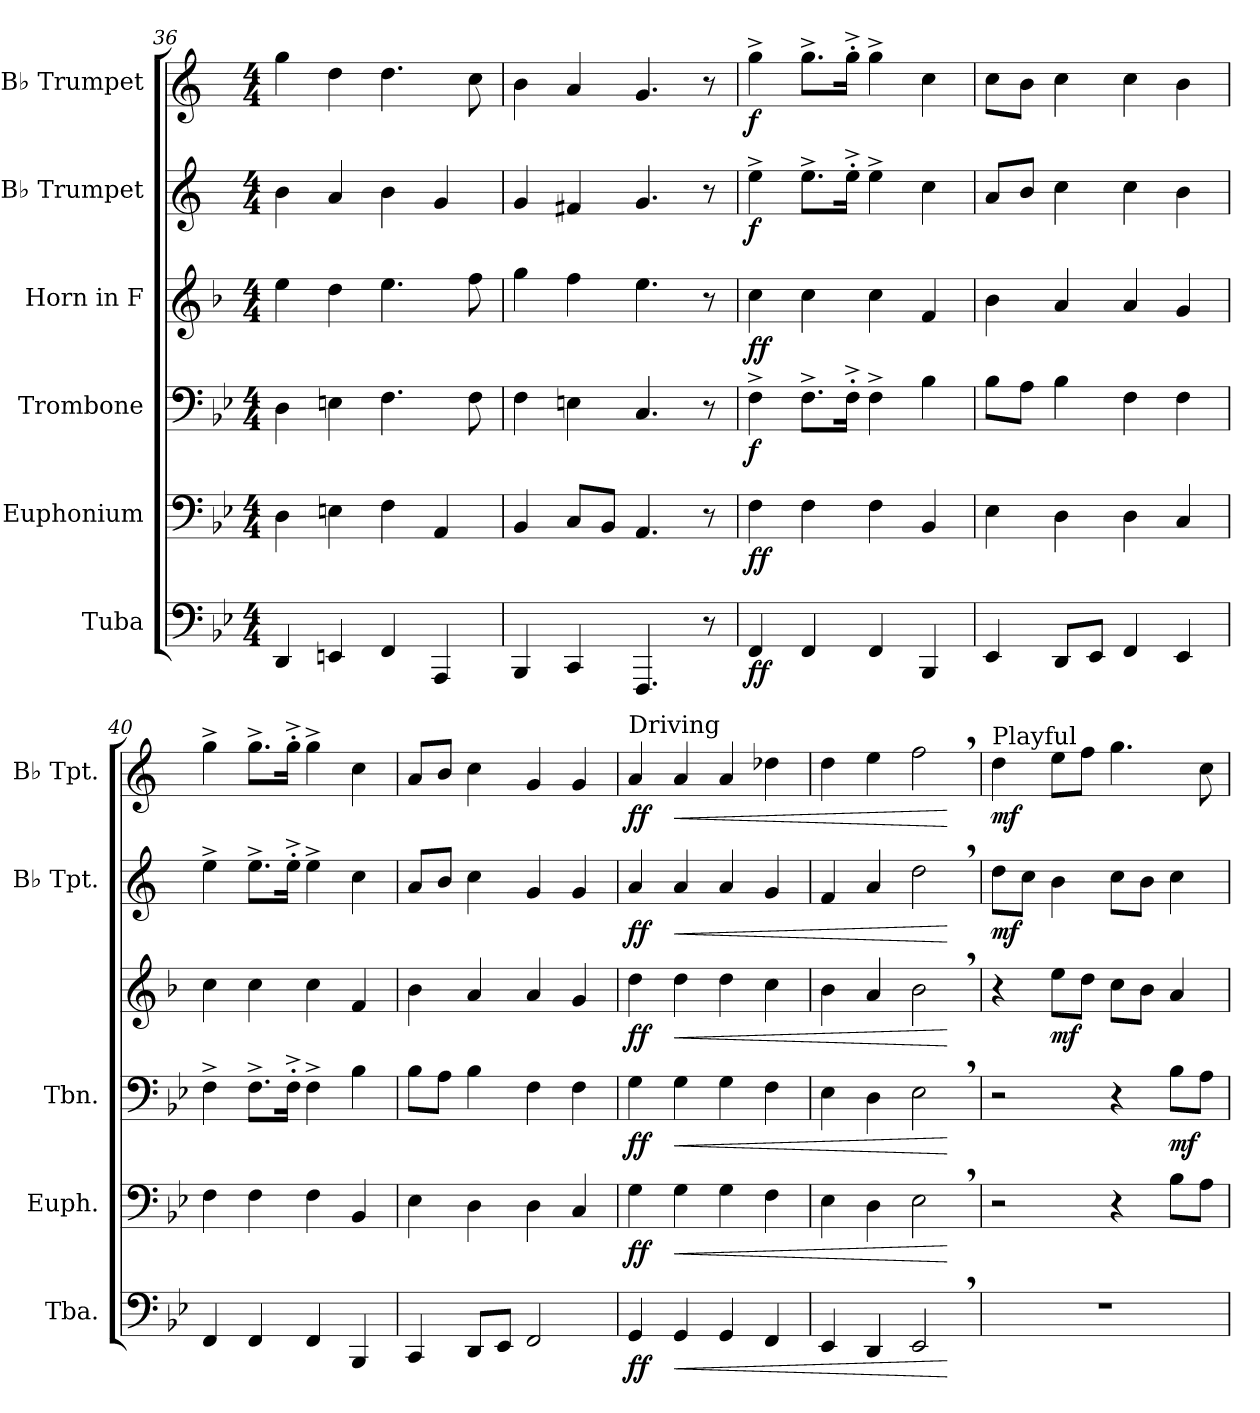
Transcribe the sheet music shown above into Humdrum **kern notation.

**kern	**dynam	**kern	**dynam	**kern	**dynam	**kern	**dynam	**kern	**dynam	**kern	**dynam
*part6	*part6	*part5	*part5	*part4	*part4	*part3	*part3	*part2	*part2	*part1	*part1
*staff6	*staff6	*staff5	*staff5	*staff4	*staff4	*staff3	*staff3	*staff2	*staff2	*staff1	*staff1
*I"Tuba	*	*I"Euphonium	*	*I"Trombone	*	*I"Horn in F	*	*I"B♭ Trumpet	*	*I"B♭ Trumpet	*
*I'Tba.	*	*I'Euph.	*	*I'Tbn.	*	*	*	*I'B♭ Tpt.	*	*I'B♭ Tpt.	*
*clefF4	*	*clefF4	*	*clefF4	*	*clefG2	*	*clefG2	*	*clefG2	*
*	*	*	*	*	*	*ITrd4c7	*	*ITrd1c2	*	*ITrd1c2	*
*k[b-e-]	*	*k[b-e-]	*	*k[b-e-]	*	*k[b-e-]	*	*k[b-e-]	*	*k[b-e-]	*
*M4/4	*	*M4/4	*	*M4/4	*	*M4/4	*	*M4/4	*	*M4/4	*
=36	=36	=36	=36	=36	=36	=36	=36	=36	=36	=36	=36
4DD/	.	4D\	.	4D\	.	4a\	.	4a\	.	4ff\	.
4EEn/	.	4En\	.	4En\	.	4g\	.	4g/	.	4cc\	.
4FF/	.	4F\	.	4.F\	.	4.a\	.	4a\	.	4.cc\	.
4AAA/	.	4AA/	.	.	.	.	.	4f/	.	.	.
.	.	.	.	8F\	.	8b-\	.	.	.	8b-\	.
=37	=37	=37	=37	=37	=37	=37	=37	=37	=37	=37	=37
4BBB-/	.	4BB-/	.	4F\	.	4cc\	.	4f/	.	4a\	.
4CC/	.	8C/L	.	4En\	.	4b-\	.	4en/	.	4g/	.
.	.	8BB-/J	.	.	.	.	.	.	.	.	.
4.FFF/	.	4.AA/	.	4.C/	.	4.a\	.	4.f/	.	4.f/	.
8r	.	8r	.	8r	.	8r	.	8r	.	8r	.
!!LO:LB:g=z
=38	=38	=38	=38	=38	=38	=38	=38	=38	=38	=38	=38
!	!LO:DY:b	!	!LO:DY:b	!	!LO:DY:b	!	!LO:DY:b	!	!LO:DY:b	!	!LO:DY:b
4FF/	ff	4F\	ff	4F^\	f	4f\	ff	4dd^\	f	4ff^\	f
4FF/	.	4F\	.	8.F^\L	.	4f\	.	8.dd^\L	.	8.ff^\L	.
.	.	.	.	16F'^\Jk	.	.	.	16dd'^\Jk	.	16ff'^\Jk	.
4FF/	.	4F\	.	4F^\	.	4f\	.	4dd^\	.	4ff^\	.
4BBB-/	.	4BB-/	.	4B-\	.	4B-/	.	4b-\	.	4b-\	.
=39	=39	=39	=39	=39	=39	=39	=39	=39	=39	=39	=39
4EE-/	.	4E-\	.	8B-\L	.	4e-\	.	8g/L	.	8b-\L	.
.	.	.	.	8A\J	.	.	.	8a/J	.	8a\J	.
8DD/L	.	4D\	.	4B-\	.	4d/	.	4b-\	.	4b-\	.
8EE-/J	.	.	.	.	.	.	.	.	.	.	.
4FF/	.	4D\	.	4F\	.	4d/	.	4b-\	.	4b-\	.
4EE-/	.	4C/	.	4F\	.	4c/	.	4a\	.	4a\	.
=40	=40	=40	=40	=40	=40	=40	=40	=40	=40	=40	=40
4FF/	.	4F\	.	4F^\	.	4f\	.	4dd^\	.	4ff^\	.
4FF/	.	4F\	.	8.F^\L	.	4f\	.	8.dd^\L	.	8.ff^\L	.
.	.	.	.	16F^'\Jk	.	.	.	16dd'^\Jk	.	16ff'^\Jk	.
4FF/	.	4F\	.	4F^\	.	4f\	.	4dd^\	.	4ff^\	.
4BBB-/	.	4BB-/	.	4B-\	.	4B-/	.	4b-\	.	4b-\	.
=41	=41	=41	=41	=41	=41	=41	=41	=41	=41	=41	=41
4CC/	.	4E-\	.	8B-\L	.	4e-\	.	8g/L	.	8g/L	.
.	.	.	.	8A\J	.	.	.	8a/J	.	8a/J	.
8DD/L	.	4D\	.	4B-\	.	4d/	.	4b-\	.	4b-\	.
8EE-/J	.	.	.	.	.	.	.	.	.	.	.
2FF/	.	4D\	.	4F\	.	4d/	.	4f/	.	4f/	.
.	.	4C/	.	4F\	.	4c/	.	4f/	.	4f/	.
!!LO:PB:g=z
=42	=42	=42	=42	=42	=42	=42	=42	=42	=42	=42	=42
!	!	!	!	!	!	!	!	!	!	!LO:TX:a:t=Driving	!
!	!LO:DY:b	!	!LO:DY:b	!	!LO:DY:b	!	!LO:DY:b	!	!LO:DY:b	!	!LO:DY:b
4GG/	ff	4G\	ff	4G\	ff	4g\	ff	4g/	ff	4g/	ff
!	!LO:HP:b	!	!LO:HP:b	!	!LO:HP:b	!	!LO:HP:b	!	!LO:HP:b	!	!LO:HP:b
4GG/	<	4G\	<	4G\	<	4g\	<	4g/	<	4g/	<
4GG/	.	4G\	.	4G\	.	4g\	.	4g/	.	4g/	.
4FF/	.	4F\	.	4F\	.	4f\	.	4f/	.	4cc-X\	.
=43	=43	=43	=43	=43	=43	=43	=43	=43	=43	=43	=43
4EE-/	.	4E-\	.	4E-\	.	4e-\	.	4e-/	.	4cc\	.
4DD/	.	4D\	.	4D\	.	4d/	.	4g/	.	4dd\	.
2EE-,/	.	2E-,\	.	2E-,\	.	2e-,\	.	2cc,\	.	2ee-,\	.
.	[	.	[	.	[	.	[	.	[	.	[
=44	=44	=44	=44	=44	=44	=44	=44	=44	=44	=44	=44
!	!	!	!	!	!	!	!	!	!	!LO:TX:a:t=Playful	!
!	!	!	!	!	!	!	!	!	!LO:DY:b	!	!LO:DY:b
1r	.	2r	.	2r	.	4r	.	8cc\L	mf	4cc\	mf
.	.	.	.	.	.	.	.	8b-\J	.	.	.
!	!	!	!	!	!	!	!LO:DY:b	!	!	!	!
.	.	.	.	.	.	8a\L	mf	4a\	.	8dd\L	.
.	.	.	.	.	.	8g\J	.	.	.	8ee-\J	.
.	.	4r	.	4r	.	8f\L	.	8b-\L	.	4.ff\	.
.	.	.	.	.	.	8e-\J	.	8a\J	.	.	.
!	!	!	!	!	!LO:DY:b	!	!	!	!	!	!
.	.	8B-\L	.	8B-\L	mf	4d/	.	4b-\	.	.	.
.	.	8A\J	.	8A\J	.	.	.	.	.	8b-\	.
=	=	=	=	=	=	=	=	=	=	=	=
*-	*-	*-	*-	*-	*-	*-	*-	*-	*-	*-	*-
